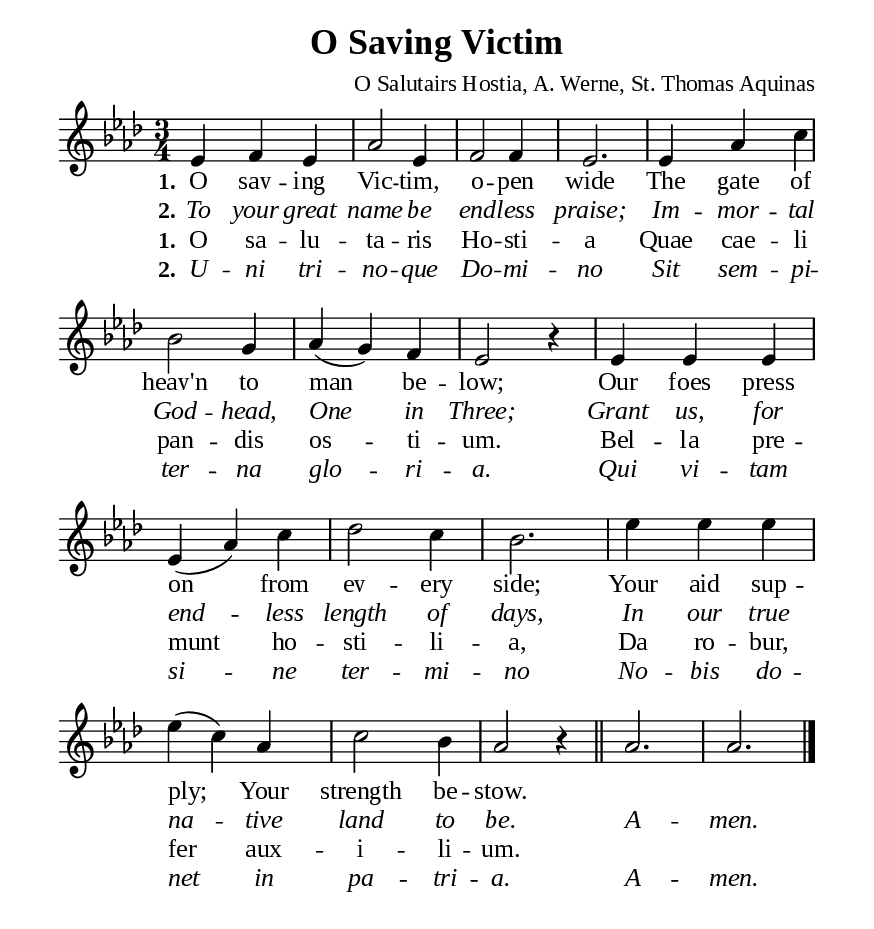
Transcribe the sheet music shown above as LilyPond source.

%%%%%%%%%%%%%%%%%%%%%%%%%%%%%
% CONTENTS OF THIS DOCUMENT
% 1. Common settings
% 2. Verse music
% 3. Verse lyrics
% 4. Layout
%%%%%%%%%%%%%%%%%%%%%%%%%%%%%

%%%%%%%%%%%%%%%%%%%%%%%%%%%%%
% 1. Common settings
%%%%%%%%%%%%%%%%%%%%%%%%%%%%%
\version "2.18.2"

\header {
  title = "O Saving Victim"
  composer = "O Salutairs Hostia, A. Werne, St. Thomas Aquinas"
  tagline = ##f
}

global= {
  \key aes \major
  \time 3/4
  \override Score.BarNumber.break-visibility = ##(#f #f #f)
  \override Lyrics.LyricSpace.minimum-distance = #3.0
}

\paper {
  #(set-paper-size "a5")
  top-margin = 3.2\mm
  bottom-marign = 10\mm
  left-margin = 10\mm
  right-margin = 10\mm
  indent = #0
  #(define fonts
	 (make-pango-font-tree "Liberation Serif"
	 		       "Liberation Serif"
			       "Liberation Serif"
			       (/ 20 20)))
  system-system-spacing = #'((basic-distance . 3) (padding . 3))
}

printItalic = \with {
  \override LyricText.font-shape = #'italic
}

%%%%%%%%%%%%%%%%%%%%%%%%%%%%%
% 2. Verse music
%%%%%%%%%%%%%%%%%%%%%%%%%%%%%
musicVerseSoprano = \relative c' {
  %{	01	%} ees4 f ees |
  %{	02	%} aes2 ees4 |
  %{	03	%} f2 f4 |
  %{	04	%} ees2. |
  %{	05	%} ees4 aes c |
  %{	06	%} bes2 g4 |
  %{	07	%} aes (g) f |
  %{	08	%} ees2 r4 |
  %{	09	%} ees ees ees |
  %{	10	%} ees (aes) c |
  %{	11	%} des2 c4 |
  %{	12	%} bes2. |
  %{	13	%} ees4 ees ees |
  %{	14	%} ees (c) aes |
  %{	15	%} c2 bes4 |
  %{	16	%} aes2 r4 \bar "||"
  %{	17	%} aes2. |
  %{	18	%} aes2. \bar "|."
}

%%%%%%%%%%%%%%%%%%%%%%%%%%%%%
% 3. Verse lyrics
%%%%%%%%%%%%%%%%%%%%%%%%%%%%%
verseOne = \lyricmode {
  \set stanza = #"1."
  O sav -- ing Vic -- tim, o -- pen wide
  The gate of heav'n to man be -- low;
  Our foes press on from ev -- ery side;
  Your aid sup -- ply; Your strength be -- stow.
}

verseTwo = \lyricmode {
  \set stanza = #"2."
  To your great name be end -- less praise;
  Im -- mor -- tal God -- head, One in Three;
  Grant us, for end -- less length of days,
  In our true na -- tive land to be.
  A -- men.
}

verseLatinOne = \lyricmode {
  \set stanza = #"1."
  O sa -- lu -- ta -- ris Ho -- sti -- a
  Quae cae -- li pan -- dis os -- ti -- um.
  Bel -- la pre -- munt ho -- sti -- li -- a,
  Da ro -- bur, fer aux -- i -- li -- um.
}

verseLatinTwo = \lyricmode {
  \set stanza = #"2."
  U -- ni tri -- no -- que Do -- mi -- no
  Sit sem -- pi -- ter -- na glo -- ri -- a.
  Qui vi -- tam si -- ne ter -- mi -- no
  No -- bis do -- net in pa -- tri -- a.
  A -- men.
}

%%%%%%%%%%%%%%%%%%%%%%%%%%%%%
% 4. Layout
%%%%%%%%%%%%%%%%%%%%%%%%%%%%%
\score {
    \new ChoirStaff <<
      \new Staff <<
        \clef "treble"
        \new Voice = "sopranos" { \global   \musicVerseSoprano }
      >>
      \new Lyrics \lyricsto sopranos \verseOne
      \new Lyrics \printItalic \lyricsto sopranos \verseTwo
      \new Lyrics \lyricsto sopranos \verseLatinOne
      \new Lyrics \printItalic \lyricsto sopranos \verseLatinTwo
    >>
}
